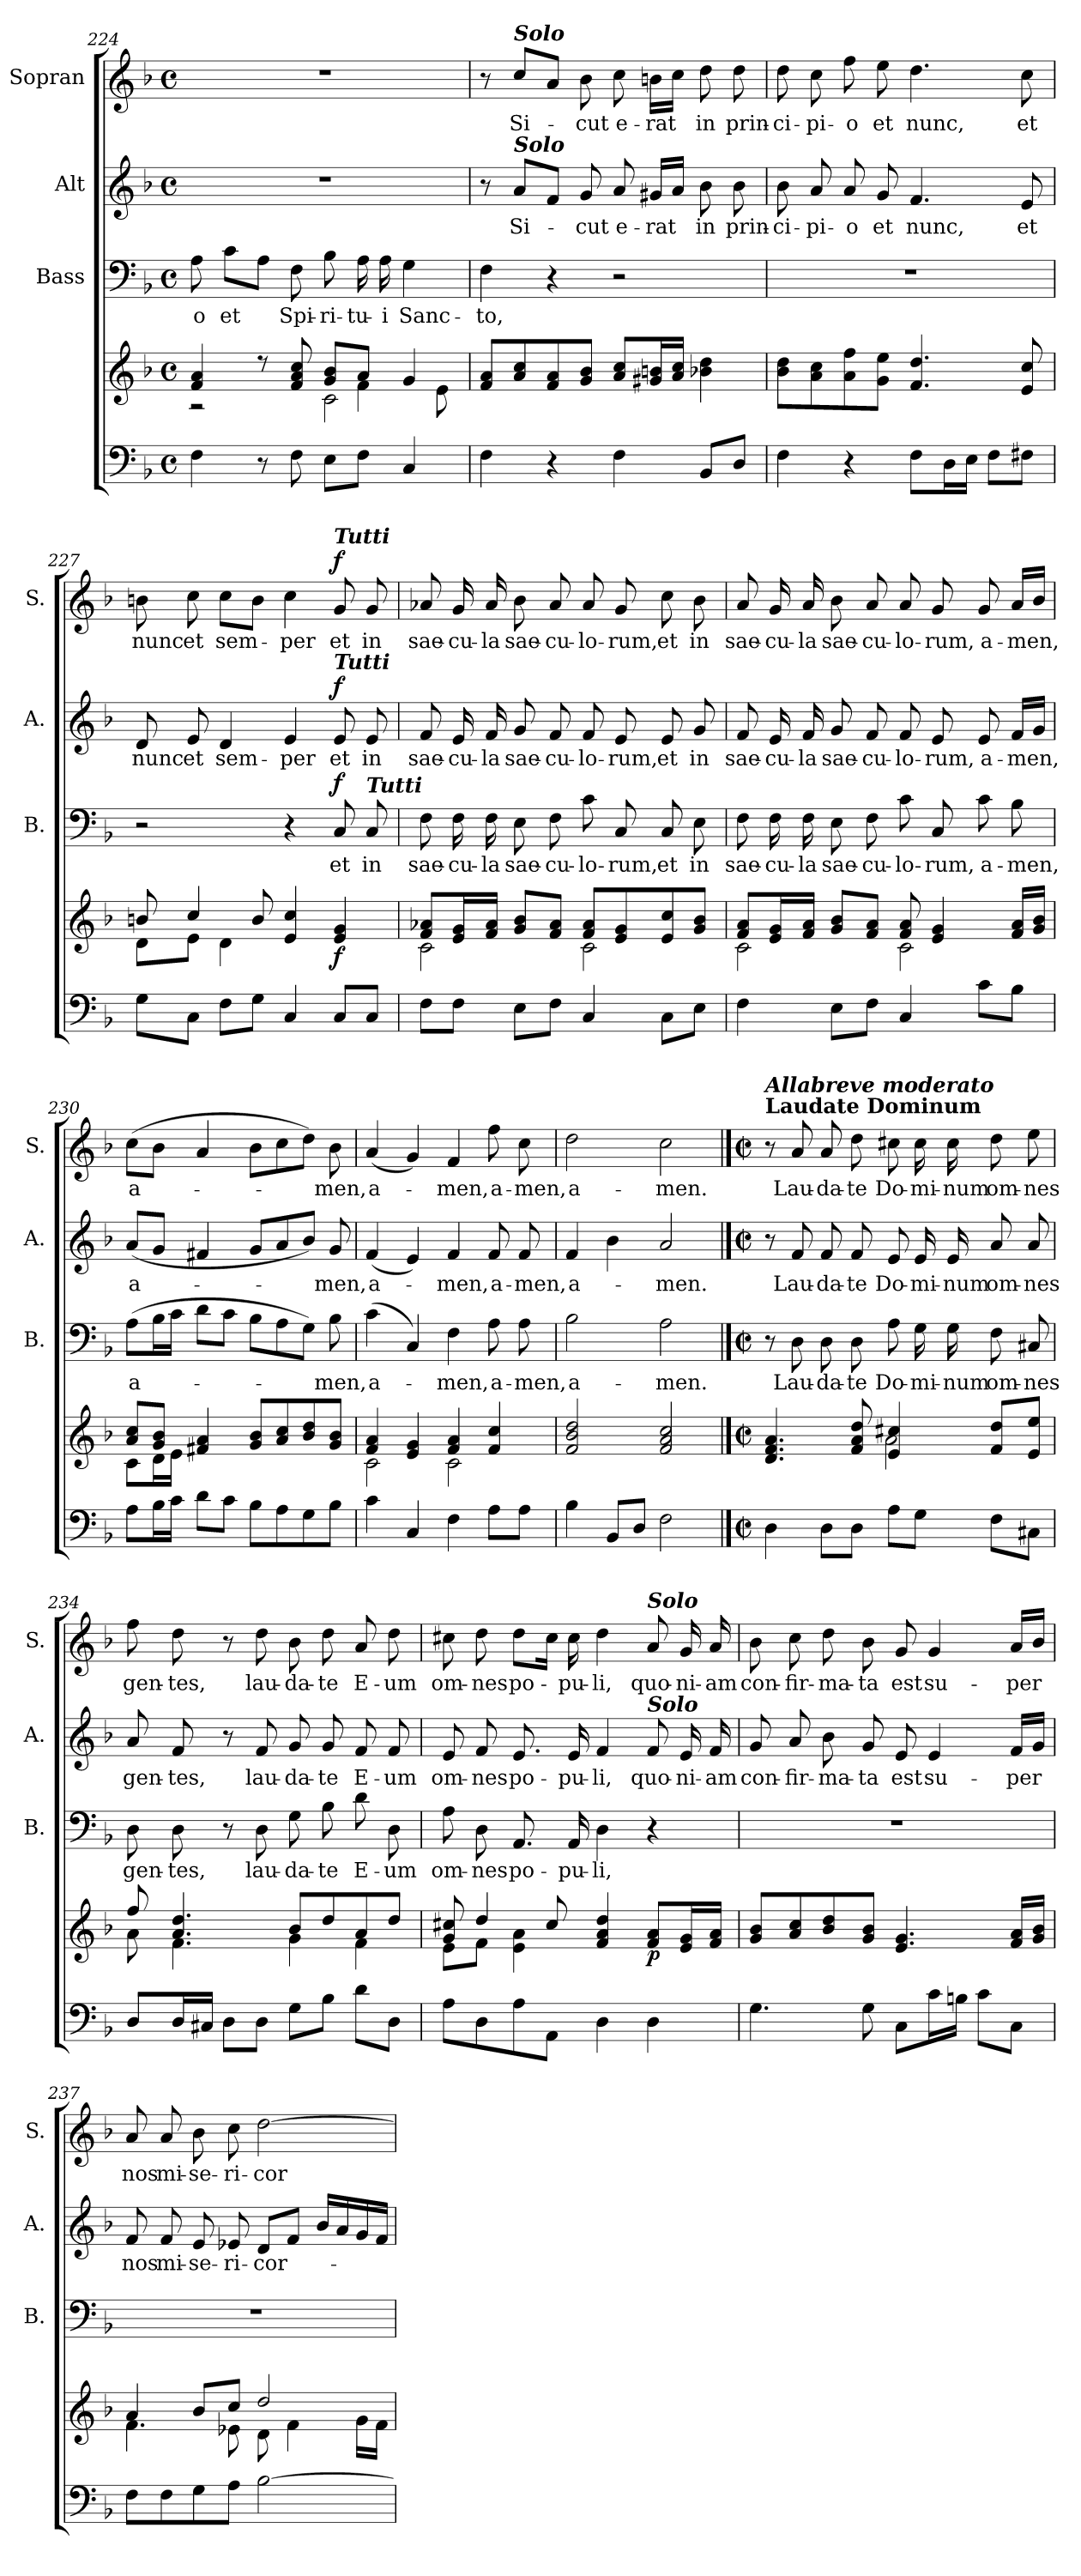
**kern	**kern	**dynam	**kern	**text	**dynam	**kern	**text	**dynam	**kern	**text	**dynam
*part4	*part4	*part4	*part3	*part3	*part3	*part2	*part2	*part2	*part1	*part1	*part1
*staff5	*staff4	*staff4/5	*staff3	*staff3	*staff3	*staff2	*staff2	*staff2	*staff1	*staff1	*staff1
*	*	*	*I"Bass	*	*	*I"Alt	*	*	*I"Sopran	*	*
*	*	*	*I'B.	*	*	*I'A.	*	*	*I'S.	*	*
!!LO:LB:g=z
*clefF4	*clefG2	*	*clefF4	*	*	*clefG2	*	*	*clefG2	*	*
*k[b-]	*k[b-]	*	*k[b-]	*	*	*k[b-]	*	*	*k[b-]	*	*
*F:	*F:	*	*F:	*	*	*F:	*	*	*F:	*	*
*M4/4	*M4/4	*	*M4/4	*	*	*M4/4	*	*	*M4/4	*	*
*met(c)	*met(c)	*	*met(c)	*	*	*met(c)	*	*	*met(c)	*	*
=224	=224	=224	=224	=224	=224	=224	=224	=224	=224	=224	=224
*	*^	*	*	*	*	*	*	*	*	*	*
*	*	*^	*	*	*	*	*	*	*	*	*	*
!	!	!	!	!	!	!LO:LY:b	!	!	!	!	!	!	!
4F\	4f/ 4a/	2ryy	2r	.	8A\	-o	.	1r	.	.	1r	.	.
!	!	!	!	!	!	!LO:LY:b	!	!	!	!	!	!	!
.	.	.	.	.	8c\L	et	.	.	.	.	.	.	.
8r	8r	.	.	.	8A\J	.	.	.	.	.	.	.	.
!	!	!	!	!	!	!LO:LY:b	!	!	!	!	!	!	!
8F\	8f/ 8a/ 8cc/	.	.	.	8F\	Spi-	.	.	.	.	.	.	.
!	!	!	!	!	!	!LO:LY:b	!	!	!	!	!	!	!
8E\L	8g/ 8b-/L	2c\	8ryy	.	8B-\	-ri-	.	.	.	.	.	.	.
!	!	!	!	!	!	!LO:LY:b	!	!	!	!	!	!	!
8F\J	8a/J	.	4f\	.	16A\	-tu-	.	.	.	.	.	.	.
!	!	!	!	!	!	!LO:LY:b	!	!	!	!	!	!	!
.	.	.	.	.	16A\	-i	.	.	.	.	.	.	.
!	!	!	!	!	!	!LO:LY:b	!	!	!	!	!	!	!
4C/	4g/	.	.	.	4G\	Sanc-	.	.	.	.	.	.	.
.	.	.	8e\	.	.	.	.	.	.	.	.	.	.
=225	=225	=225	=225	=225	=225	=225	=225	=225	=225	=225	=225	=225	=225
!	!	!	!	!	!	!LO:LY:b	!	!	!	!	!	!	!
*	*v	*v	*v	*	*	*	*	*	*	*	*	*	*
4F\	8f/ 8a/L	.	4F\	-to,	.	8r	.	.	8r	.	.
!	!	!	!	!	!	!	!	!	!LO:TX:a:Bi:t=Solo	!	!
!	!	!	!	!	!	!LO:TX:a:Bi:t=Solo	!	!	!	!	!
!	!	!	!	!	!	!	!LO:LY:b	!	!	!LO:LY:b	!
.	8a/ 8cc/	.	.	.	.	8a/L	Si-	.	8cc/L	Si-	.
4r	8f/ 8a/	.	4r	.	.	8f/J	.	.	8a/J	.	.
!	!	!	!	!	!	!	!LO:LY:b	!	!	!LO:LY:b	!
.	8g/ 8b-/J	.	.	.	.	8g/	-cut	.	8b-\	-cut	.
!	!	!	!	!	!	!	!LO:LY:b	!	!	!LO:LY:b	!
4F\	8a/ 8cc/L	.	2r	.	.	8a/	e-	.	8cc\	e-	.
!	!	!	!	!	!	!	!LO:LY:b	!	!	!LO:LY:b	!
.	16g#X/ 16bn/L	.	.	.	.	16g#X/LL	-rat	.	16bn\LL	-rat	.
.	16a/ 16cc/JJ	.	.	.	.	16a/JJ	.	.	16cc\JJ	.	.
!	!	!	!	!	!	!	!LO:LY:b	!	!	!LO:LY:b	!
8BB-/L	4b-X\ 4dd\	.	.	.	.	8b-\	in	.	8dd\	in	.
!	!	!	!	!	!	!	!LO:LY:b	!	!	!LO:LY:b	!
8D/J	.	.	.	.	.	8b-\	prin-	.	8dd\	prin-	.
=226	=226	=226	=226	=226	=226	=226	=226	=226	=226	=226	=226
!	!	!	!	!	!	!	!LO:LY:b	!	!	!LO:LY:b	!
4F\	8b-\ 8dd\L	.	1r	.	.	8b-\	-ci-	.	8dd\	-ci-	.
!	!	!	!	!	!	!	!LO:LY:b	!	!	!LO:LY:b	!
.	8a\ 8cc\	.	.	.	.	8a/	-pi-	.	8cc\	-pi-	.
!	!	!	!	!	!	!	!LO:LY:b	!	!	!LO:LY:b	!
4r	8a\ 8ff\	.	.	.	.	8a/	-o	.	8ff\	-o	.
!	!	!	!	!	!	!	!LO:LY:b	!	!	!LO:LY:b	!
.	8g\ 8ee\J	.	.	.	.	8g/	et	.	8ee\	et	.
!	!	!	!	!	!	!	!LO:LY:b	!	!	!LO:LY:b	!
8F\L	4.f/ 4.dd/	.	.	.	.	4.f/	nunc,	.	4.dd\	nunc,	.
16D\L	.	.	.	.	.	.	.	.	.	.	.
16E\JJ	.	.	.	.	.	.	.	.	.	.	.
8F\L	.	.	.	.	.	.	.	.	.	.	.
!	!	!	!	!	!	!	!LO:LY:b	!	!	!LO:LY:b	!
8F#X\J	8e/ 8cc/	.	.	.	.	8e/	et	.	8cc\	et	.
=227	=227	=227	=227	=227	=227	=227	=227	=227	=227	=227	=227
*	*^	*	*	*	*	*	*	*	*	*	*
!	!	!	!	!	!	!	!	!LO:LY:b	!	!	!LO:LY:b	!
8G\L	8bn/	8d\L	.	2r	.	.	8d/	nunc	.	8bn\	nunc	.
!	!	!	!	!	!	!	!	!LO:LY:b	!	!	!LO:LY:b	!
8C\J	4cc/	8e\J	.	.	.	.	8e/	et	.	8cc\	et	.
!	!	!	!	!	!	!	!	!LO:LY:b	!	!	!LO:LY:b	!
8F\L	.	4d\	.	.	.	.	4d/	sem-	.	8cc\L	sem-	.
8G\J	8b/	.	.	.	.	.	.	.	.	8b\J	.	.
!	!	!	!	!	!	!	!	!LO:LY:b	!	!	!LO:LY:b	!
4C/	4e/ 4cc/	2ryy	.	4r	.	.	4e/	-per	.	4cc\	-per	.
!	!	!	!	!	!	!	!	!	!	!LO:TX:a:Bi:t=Tutti	!	!
!	!	!	!	!	!	!	!LO:TX:a:Bi:t=Tutti	!	!	!	!	!
!	!	!	!LO:DY:b	!	!LO:LY:b	!LO:DY:a	!	!LO:LY:b	!LO:DY:a	!	!LO:LY:b	!LO:DY:a
8C/L	4e/ 4g/	.	f	8C/	et	f	8e/	et	f	8g/	et	f
!	!	!	!	!LO:TX:a:Bi:t=Tutti	!	!	!	!	!	!	!	!
!	!	!	!	!	!LO:LY:b	!	!	!LO:LY:b	!	!	!LO:LY:b	!
8C/J	.	.	.	8C/	in	.	8e/	in	.	8g/	in	.
!!LO:LB:g=z
=228	=228	=228	=228	=228	=228	=228	=228	=228	=228	=228	=228	=228
!	!	!	!	!	!LO:LY:b	!	!	!LO:LY:b	!	!	!LO:LY:b	!
8F\L	8f/ 8a-X/L	2c\	.	8F\	sae-	.	8f/	sae-	.	8a-X/	sae-	.
!	!	!	!	!	!LO:LY:b	!	!	!LO:LY:b	!	!	!LO:LY:b	!
8F\J	16e/ 16g/L	.	.	16F\	-cu-	.	16e/	-cu-	.	16g/	-cu-	.
!	!	!	!	!	!LO:LY:b	!	!	!LO:LY:b	!	!	!LO:LY:b	!
.	16f/ 16a-/JJ	.	.	16F\	-la	.	16f/	-la	.	16a-/	-la	.
!	!	!	!	!	!LO:LY:b	!	!	!LO:LY:b	!	!	!LO:LY:b	!
8E\L	8g/ 8b-/L	.	.	8E\	sae-	.	8g/	sae-	.	8b-\	sae-	.
!	!	!	!	!	!LO:LY:b	!	!	!LO:LY:b	!	!	!LO:LY:b	!
8F\J	8f/ 8a-/J	.	.	8F\	-cu-	.	8f/	-cu-	.	8a-/	-cu-	.
!	!	!	!	!	!LO:LY:b	!	!	!LO:LY:b	!	!	!LO:LY:b	!
4C/	8f/ 8a-/L	2c\	.	8c\	-lo-	.	8f/	-lo-	.	8a-/	-lo-	.
!	!	!	!	!	!LO:LY:b	!	!	!LO:LY:b	!	!	!LO:LY:b	!
.	8e/ 8g/	.	.	8C/	-rum,	.	8e/	-rum,	.	8g/	-rum,	.
!	!	!	!	!	!LO:LY:b	!	!	!LO:LY:b	!	!	!LO:LY:b	!
8C\L	8e/ 8cc/	.	.	8C/	et	.	8e/	et	.	8cc\	et	.
!	!	!	!	!	!LO:LY:b	!	!	!LO:LY:b	!	!	!LO:LY:b	!
8E\J	8g/ 8b-/J	.	.	8E\	in	.	8g/	in	.	8b-\	in	.
=229	=229	=229	=229	=229	=229	=229	=229	=229	=229	=229	=229	=229
!	!	!	!	!	!LO:LY:b	!	!	!LO:LY:b	!	!	!LO:LY:b	!
4F\	8f/ 8a/L	2c\	.	8F\	sae-	.	8f/	sae-	.	8a/	sae-	.
!	!	!	!	!	!LO:LY:b	!	!	!LO:LY:b	!	!	!LO:LY:b	!
.	16e/ 16g/L	.	.	16F\	-cu-	.	16e/	-cu-	.	16g/	-cu-	.
!	!	!	!	!	!LO:LY:b	!	!	!LO:LY:b	!	!	!LO:LY:b	!
.	16f/ 16a/JJ	.	.	16F\	-la	.	16f/	-la	.	16a/	-la	.
!	!	!	!	!	!LO:LY:b	!	!	!LO:LY:b	!	!	!LO:LY:b	!
8E\L	8g/ 8b-/L	.	.	8E\	sae-	.	8g/	sae-	.	8b-\	sae-	.
!	!	!	!	!	!LO:LY:b	!	!	!LO:LY:b	!	!	!LO:LY:b	!
8F\J	8f/ 8a/J	.	.	8F\	-cu-	.	8f/	-cu-	.	8a/	-cu-	.
!	!	!	!	!	!LO:LY:b	!	!	!LO:LY:b	!	!	!LO:LY:b	!
4C/	8f/ 8a/	2c\	.	8c\	-lo-	.	8f/	-lo-	.	8a/	-lo-	.
!	!	!	!	!	!LO:LY:b	!	!	!LO:LY:b	!	!	!LO:LY:b	!
.	4e/ 4g/	.	.	8C/	-rum,	.	8e/	-rum,	.	8g/	-rum,	.
!	!	!	!	!	!LO:LY:b	!	!	!LO:LY:b	!	!	!LO:LY:b	!
8c\L	.	.	.	8c\	a-	.	8e/	a-	.	8g/	a-	.
!	!	!	!	!	!LO:LY:b	!	!	!LO:LY:b	!	!	!LO:LY:b	!
8B-\J	16f/ 16a/LL	.	.	8B-\	-men,	.	16f/LL	-men,	.	16a/LL	-men,	.
.	16g/ 16b-/JJ	.	.	.	.	.	16g/JJ	.	.	16b-/JJ	.	.
=230	=230	=230	=230	=230	=230	=230	=230	=230	=230	=230	=230	=230
!	!	!	!	!	!LO:LY:b	!	!	!LO:LY:b	!	!	!LO:LY:b	!
8A\L	8a/ 8cc/L	8c\L	.	(>8A\L	a-	.	(<8a/L	a-	.	(>8cc\L	a-	.
16B-\L	8g/ 8b-/J	16d\L	.	16B-\L	.	.	8g/J	.	.	8b-\J	.	.
16c\JJ	.	16e\JJ	.	16c\JJ	.	.	.	.	.	.	.	.
8d\L	4f#X/ 4a/	2.ryy	.	8d\L	.	.	4f#X/	.	.	4a/	.	.
8c\J	.	.	.	8c\J	.	.	.	.	.	.	.	.
8B-\L	8g/ 8b-/L	.	.	8B-\L	.	.	8g/L	.	.	8b-\L	.	.
8A\	8a/ 8cc/	.	.	8A\	.	.	8a/	.	.	8cc\	.	.
8G\	8b-/ 8dd/	.	.	8G\J)	.	.	8b-/J)	.	.	8dd\J)	.	.
!	!	!	!	!	!LO:LY:b	!	!	!LO:LY:b	!	!	!LO:LY:b	!
8B-\J	8g/ 8b-/J	.	.	8B-\	-men,	.	8g/	-men,	.	8b-\	-men,	.
=231	=231	=231	=231	=231	=231	=231	=231	=231	=231	=231	=231	=231
!	!	!	!	!	!LO:LY:b	!	!	!LO:LY:b	!	!	!LO:LY:b	!
4c\	4f/ 4a/	2c\	.	(>4c\	a-	.	(<4f/	a-	.	(<4a/	a-	.
4C/	4e/ 4g/	.	.	4C/)	.	.	4e/)	.	.	4g/)	.	.
!	!	!	!	!	!LO:LY:b	!	!	!LO:LY:b	!	!	!LO:LY:b	!
4F\	4f/ 4a/	2c\	.	4F\	-men,	.	4f/	-men,	.	4f/	-men,	.
!	!	!	!	!	!LO:LY:b	!	!	!LO:LY:b	!	!	!LO:LY:b	!
8A\L	4f/ 4cc/	.	.	8A\	a-	.	8f/	a-	.	8ff\	a-	.
!	!	!	!	!	!LO:LY:b	!	!	!LO:LY:b	!	!	!LO:LY:b	!
8A\J	.	.	.	8A\	-men,	.	8f/	-men,	.	8cc\	-men,	.
*	*v	*v	*	*	*	*	*	*	*	*	*	*
=232	=232	=232	=232	=232	=232	=232	=232	=232	=232	=232	=232
!	!	!	!	!LO:LY:b	!	!	!LO:LY:b	!	!	!LO:LY:b	!
4B-\	2f/ 2b-/ 2dd/	.	2B-\	a-	.	4f/	a-	.	2dd\	a-	.
8BB-/L	.	.	.	.	.	4b-\	.	.	.	.	.
8D/J	.	.	.	.	.	.	.	.	.	.	.
!	!	!	!	!LO:LY:b	!	!	!LO:LY:b	!	!	!LO:LY:b	!
2F\	2f/ 2a/ 2cc/	.	2A\	-men.	.	2a/	-men.	.	2cc\	-men.	.
!!LO:PB:g=z
==233	==233	==233	==233	==233	==233	==233	==233	==233	==233	==233	==233
*M2/2	*M2/2	*	*M2/2	*	*	*M2/2	*	*	*M2/2	*	*
*met(c|)	*met(c|)	*	*met(c|)	*	*	*met(c|)	*	*	*met(c|)	*	*
*	*^	*	*	*	*	*	*	*	*	*	*
!	!	!	!	!	!	!	!	!	!	!LO:TX:a:B:t=Laudate Dominum	!	!
!	!	!	!	!	!	!	!	!	!	!LO:TX:a:Bi:t=Allabreve moderato	!	!
4D\	4.d/ 4.f/ 4.a/	2ryy	.	8r	.	.	8r	.	.	8r	.	.
!	!	!	!	!	!LO:LY:b	!	!	!LO:LY:b	!	!	!LO:LY:b	!
.	.	.	.	8D\	Lau-	.	8f/	Lau-	.	8a/	Lau-	.
!	!	!	!	!	!LO:LY:b	!	!	!LO:LY:b	!	!	!LO:LY:b	!
8D\L	.	.	.	8D\	-da-	.	8f/	-da-	.	8a/	-da-	.
!	!	!	!	!	!LO:LY:b	!	!	!LO:LY:b	!	!	!LO:LY:b	!
8D\J	8f/ 8a/ 8dd/	.	.	8D\	-te	.	8f/	-te	.	8dd\	-te	.
!	!	!	!	!	!LO:LY:b	!	!	!LO:LY:b	!	!	!LO:LY:b	!
8A\L	4e/ 4cc#X/	2a\	.	8A\	Do-	.	8e/	Do-	.	8cc#X\	Do-	.
!	!	!	!	!	!LO:LY:b	!	!	!LO:LY:b	!	!	!LO:LY:b	!
8G\J	.	.	.	16G\	-mi-	.	16e/	-mi-	.	16cc#\	-mi-	.
!	!	!	!	!	!LO:LY:b	!	!	!LO:LY:b	!	!	!LO:LY:b	!
.	.	.	.	16G\	-num	.	16e/	-num	.	16cc#\	-num	.
!	!	!	!	!	!LO:LY:b	!	!	!LO:LY:b	!	!	!LO:LY:b	!
8F\L	8f/ 8dd/L	.	.	8F\	om-	.	8a/	om-	.	8dd\	om-	.
!	!	!	!	!	!LO:LY:b	!	!	!LO:LY:b	!	!	!LO:LY:b	!
8C#X\J	8e/ 8ee/J	.	.	8C#X/	-nes	.	8a/	-nes	.	8ee\	-nes	.
=234	=234	=234	=234	=234	=234	=234	=234	=234	=234	=234	=234	=234
!	!	!	!	!	!LO:LY:b	!	!	!LO:LY:b	!	!	!LO:LY:b	!
8D/L	8ff/	8a\	.	8D\	gen-	.	8a/	gen-	.	8ff\	gen-	.
!	!	!	!	!	!LO:LY:b	!	!	!LO:LY:b	!	!	!LO:LY:b	!
16D/L	4.a/ 4.dd/	4.f\	.	8D\	-tes,	.	8f/	-tes,	.	8dd\	-tes,	.
16C#X/JJ	.	.	.	.	.	.	.	.	.	.	.	.
8D\L	.	.	.	8r	.	.	8r	.	.	8r	.	.
!	!	!	!	!	!LO:LY:b	!	!	!LO:LY:b	!	!	!LO:LY:b	!
8D\J	.	.	.	8D\	lau-	.	8f/	lau-	.	8dd\	lau-	.
!	!	!	!	!	!LO:LY:b	!	!	!LO:LY:b	!	!	!LO:LY:b	!
8G\L	8b-/L	4g\	.	8G\	-da-	.	8g/	-da-	.	8b-\	-da-	.
!	!	!	!	!	!LO:LY:b	!	!	!LO:LY:b	!	!	!LO:LY:b	!
8B-\J	8dd/	.	.	8B-\	-te	.	8g/	-te	.	8dd\	-te	.
!	!	!	!	!	!LO:LY:b	!	!	!LO:LY:b	!	!	!LO:LY:b	!
8d\L	8a/	4f\	.	8d\	E-	.	8f/	E-	.	8a/	E-	.
!	!	!	!	!	!LO:LY:b	!	!	!LO:LY:b	!	!	!LO:LY:b	!
8D\J	8dd/J	.	.	8D\	-um	.	8f/	-um	.	8dd\	-um	.
=235	=235	=235	=235	=235	=235	=235	=235	=235	=235	=235	=235	=235
!	!	!	!	!	!LO:LY:b	!	!	!LO:LY:b	!	!	!LO:LY:b	!
8A\L	8g/ 8cc#X/	8e\L	.	8A\	om-	.	8e/	om-	.	8cc#X\	om-	.
!	!	!	!	!	!LO:LY:b	!	!	!LO:LY:b	!	!	!LO:LY:b	!
8D\	4dd/	8f\J	.	8D\	-nes	.	8f/	-nes	.	8dd\	-nes	.
!	!	!	!	!	!LO:LY:b	!	!	!LO:LY:b	!	!	!LO:LY:b	!
8A\	.	4e\ 4a\	.	8.AA/	po-	.	8.e/	po-	.	8dd\L	po-	.
8AA\J	8cc#/	.	.	.	.	.	.	.	.	16cc#\Jk	.	.
!	!	!	!	!	!LO:LY:b	!	!	!LO:LY:b	!	!	!LO:LY:b	!
.	.	.	.	16AA/	-pu-	.	16e/	-pu-	.	16cc#\	-pu-	.
!	!	!	!	!	!LO:LY:b	!	!	!LO:LY:b	!	!	!LO:LY:b	!
4D\	4f/ 4a/ 4dd/	2ryy	.	4D\	-li,	.	4f/	-li,	.	4dd\	-li,	.
!	!	!	!	!	!	!	!	!	!	!LO:TX:a:Bi:t=Solo	!	!
!	!	!	!	!	!	!	!LO:TX:a:Bi:t=Solo	!	!	!	!	!
!	!	!	!LO:DY:b	!	!	!	!	!LO:LY:b	!	!	!LO:LY:b	!
4D\	8f/ 8a/L	.	p	4r	.	.	8f/	quo-	.	8a/	quo-	.
!	!	!	!	!	!	!	!	!LO:LY:b	!	!	!LO:LY:b	!
.	16e/ 16g/L	.	.	.	.	.	16e/	-ni-	.	16g/	-ni-	.
!	!	!	!	!	!	!	!	!LO:LY:b	!	!	!LO:LY:b	!
.	16f/ 16a/JJ	.	.	.	.	.	16f/	-am	.	16a/	-am	.
*	*v	*v	*	*	*	*	*	*	*	*	*	*
!!LO:LB:g=z
=236	=236	=236	=236	=236	=236	=236	=236	=236	=236	=236	=236
!	!	!	!	!	!	!	!LO:LY:b	!	!	!LO:LY:b	!
4.G\	8g/ 8b-/L	.	1r	.	.	8g/	con-	.	8b-\	con-	.
!	!	!	!	!	!	!	!LO:LY:b	!	!	!LO:LY:b	!
.	8a/ 8cc/	.	.	.	.	8a/	-fir-	.	8cc\	-fir-	.
!	!	!	!	!	!	!	!LO:LY:b	!	!	!LO:LY:b	!
.	8b-/ 8dd/	.	.	.	.	8b-\	-ma-	.	8dd\	-ma-	.
!	!	!	!	!	!	!	!LO:LY:b	!	!	!LO:LY:b	!
8G\	8g/ 8b-/J	.	.	.	.	8g/	-ta	.	8b-\	-ta	.
!	!	!	!	!	!	!	!LO:LY:b	!	!	!LO:LY:b	!
8C\L	4.e/ 4.g/	.	.	.	.	8e/	est	.	8g/	est	.
!	!	!	!	!	!	!	!LO:LY:b	!	!	!LO:LY:b	!
16c\L	.	.	.	.	.	4e/	su-	.	4g/	su-	.
16Bn\JJ	.	.	.	.	.	.	.	.	.	.	.
8c\L	.	.	.	.	.	.	.	.	.	.	.
!	!	!	!	!	!	!	!LO:LY:b	!	!	!LO:LY:b	!
8C\J	16f/ 16a/LL	.	.	.	.	16f/LL	-per	.	16a/LL	-per	.
.	16g/ 16b-/JJ	.	.	.	.	16g/JJ	.	.	16b-/JJ	.	.
=237	=237	=237	=237	=237	=237	=237	=237	=237	=237	=237	=237
*	*^	*	*	*	*	*	*	*	*	*	*
!	!	!	!	!	!	!	!	!LO:LY:b	!	!	!LO:LY:b	!
8F\L	4a/	4.f\	.	1r	.	.	8f/	nos	.	8a/	nos	.
!	!	!	!	!	!	!	!	!LO:LY:b	!	!	!LO:LY:b	!
8F\	.	.	.	.	.	.	8f/	mi-	.	8a/	mi-	.
!	!	!	!	!	!	!	!	!LO:LY:b	!	!	!LO:LY:b	!
8G\	8b-/L	.	.	.	.	.	8e/	-se-	.	8b-\	-se-	.
!	!	!	!	!	!	!	!	!LO:LY:b	!	!	!LO:LY:b	!
8A\J	8cc/J	8e-X\	.	.	.	.	8e-X/	-ri-	.	8cc\	-ri-	.
!	!	!	!	!	!	!	!	!LO:LY:b	!	!	!LO:LY:b	!
[2B-\	2dd/	8d\	.	.	.	.	8d/L	-cor-	.	[2dd\	-cor-	.
.	.	4f\	.	.	.	.	8f/J	.	.	.	.	.
.	.	.	.	.	.	.	16b-/LL	.	.	.	.	.
.	.	.	.	.	.	.	16a/	.	.	.	.	.
.	.	16g\LL	.	.	.	.	16g/	.	.	.	.	.
.	.	16f\JJ	.	.	.	.	16f/JJ	.	.	.	.	.
*	*v	*v	*	*	*	*	*	*	*	*	*	*
=	=	=	=	=	=	=	=	=	=	=	=
*-	*-	*-	*-	*-	*-	*-	*-	*-	*-	*-	*-
